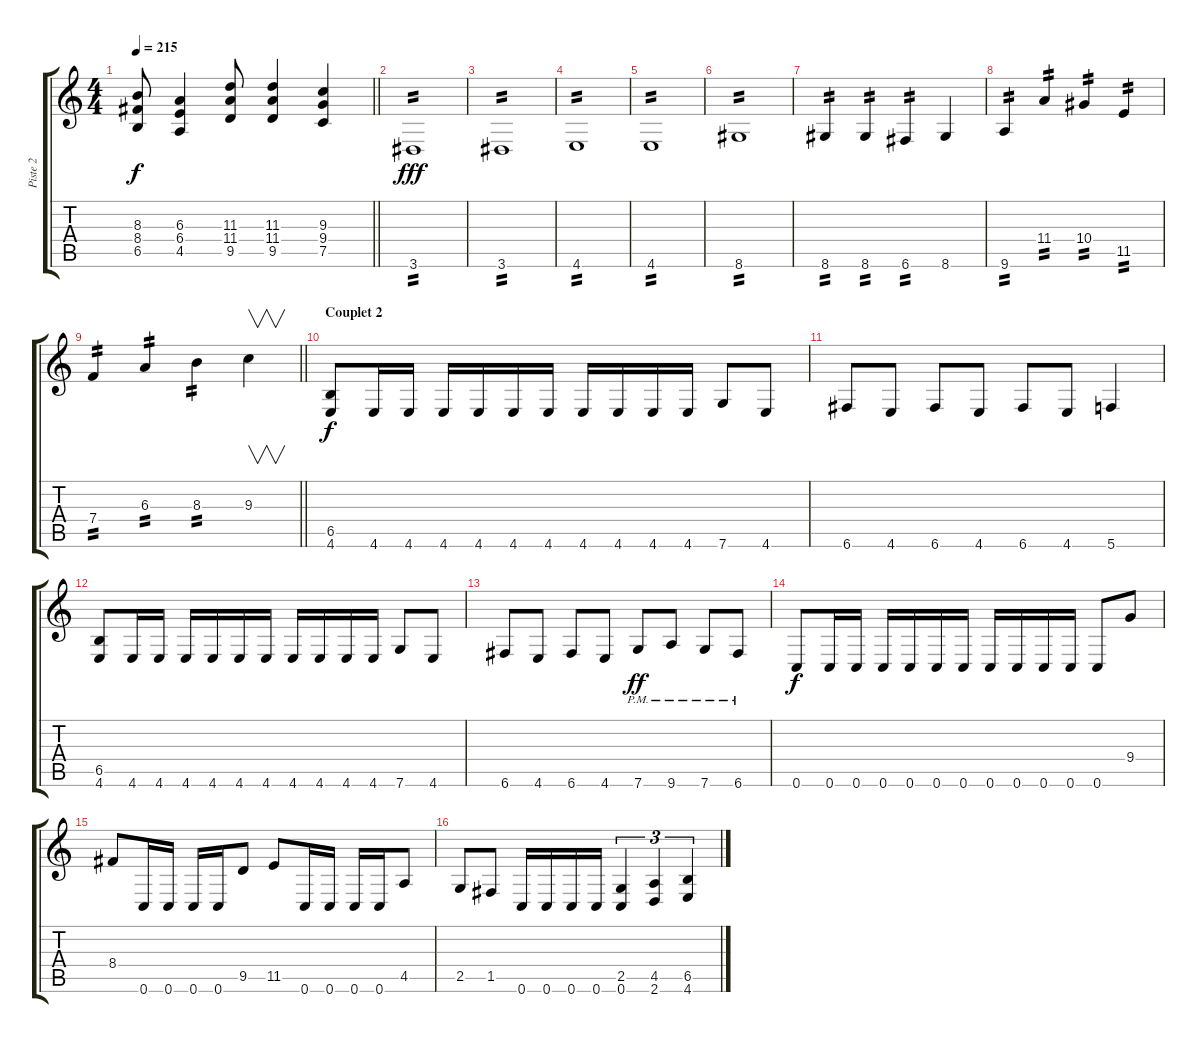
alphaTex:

\track ("Piste 2" "Piste 2") {instrument overdrivenguitar}
\staff {score tabs}
\tuning (C4 G3 Eb3 Bb2 F2 C2) {hide}
\ts (4 4)
\tempo 215
\clef g2
\barLineRight lightlight
\ks c
(8.3{t} 8.4{t} 6.5{t}).8{dy f} (6.3 6.4 4.5).4 (11.3 11.4 9.5).8 (11.3 11.4 9.5).4 (9.3 9.4 7.5).4 |
3.6.1{tp 2 dy fff} |
3.6.1{tp 2} |
4.6.1{tp 2} |
4.6.1{tp 2} |
8.6.1{tp 2} |
8.6.4{tp 2} 8.6.4{tp 2} 6.6.4{tp 2} 8.6.4 |
9.6.4{tp 2} 11.4.4{tp 2} 10.4.4{tp 2} 11.5.4{tp 2} |
\barLineRight lightlight
7.4.4{tp 2} 6.3.4{tp 2} 8.3.4{tp 2} 9.3.4{v instrument guitarharmonics} |
\section ("" "Couplet 2")
(6.5 4.6).8{dy f instrument overdrivenguitar} 4.6.16 4.6.16 4.6.16 4.6.16 4.6.16 4.6.16 4.6.16 4.6.16 4.6.16 4.6.16 7.6.8 4.6.8 |
6.6.8 4.6.8 6.6.8 4.6.8 6.6.8 4.6.8 5.6.4 |
(6.5 4.6).8 4.6.16 4.6.16 4.6.16 4.6.16 4.6.16 4.6.16 4.6.16 4.6.16 4.6.16 4.6.16 7.6.8 4.6.8 |
6.6.8 4.6.8 6.6.8 4.6.8 7.6{pm}.8{dy ff} 9.6{pm}.8 7.6{pm}.8 6.6{pm}.8 |
0.6.8{dy f} 0.6.16 0.6.16 0.6.16 0.6.16 0.6.16 0.6.16 0.6.16 0.6.16 0.6.16 0.6.16 0.6.8 9.4.8 |
8.4.8 0.6.16 0.6.16 0.6.16 0.6.16 9.5.8 11.5.8 0.6.16 0.6.16 0.6.16 0.6.16 4.5.8 |
2.5.8 1.5.8 0.6.16 0.6.16 0.6.16 0.6.16 (2.5 0.6).4{tu (3 2)} (4.5 2.6).4{tu (3 2)} (6.5 4.6).4{tu (3 2)}
